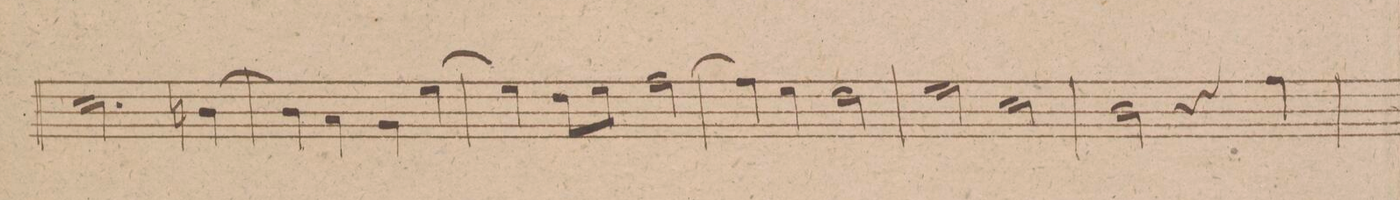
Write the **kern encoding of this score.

**kern	**dynam
*I"Oboe 2do in	*
*clefG2	*
*k[f#c#g#d#]	*
*met(c)	*
*M4/4	*
2.cc#\	.
[4bn\	.
=263	=263
4b\]	.
4a\	.
4g#\	.
[4ee\	.
=264	=264
4ee\]	.
8dd#\L	.
8ee\J	.
[2ff#\	.
=265	=265
4ff#\]	.
4ee\	.
2dd#\	.
=266	=266
2ee\	.
2cc#\	.
=267	=267
2b\	.
4r	.
4ff#\	.
=268	=268
*-	*-
